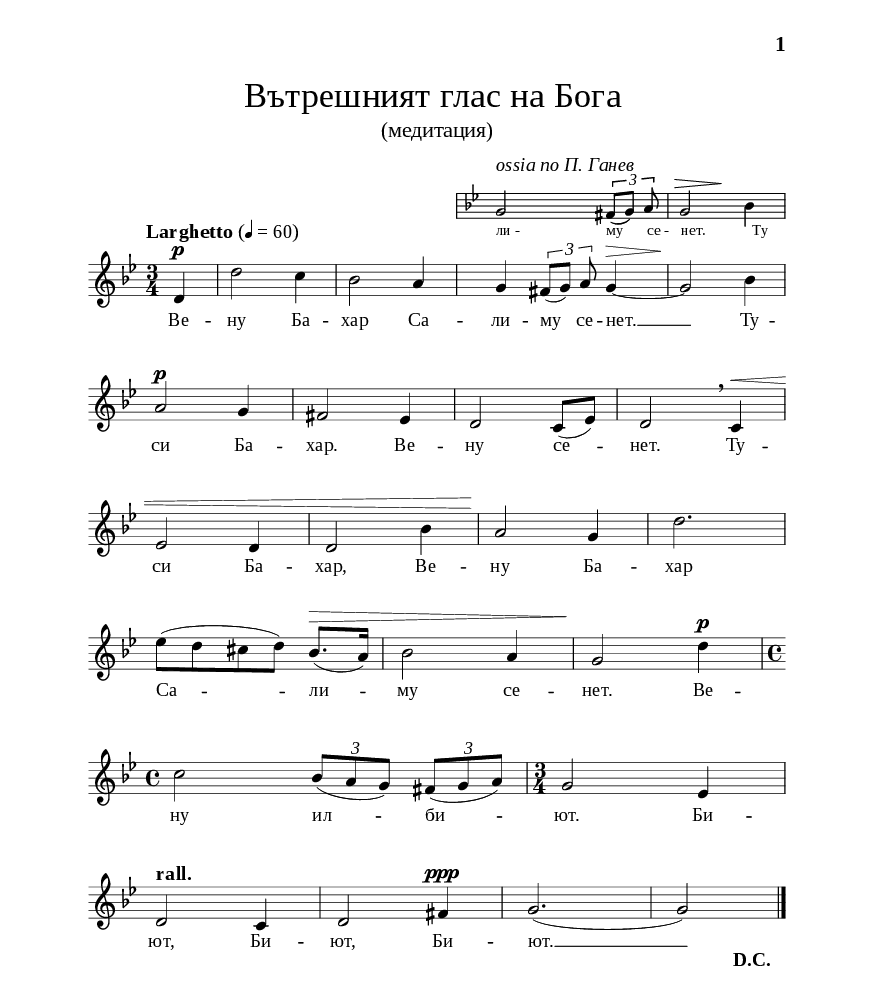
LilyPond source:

\version "2.24.3"

% include paper part and global functions
\include "include/globals.ily"

\bookpart {
  \label #'ref200
  \tocItem \markup "Вътрешният глас на Бога"
  \include "include/bookpart-paper.ily"
  \score {
    \include "include/score-layout.ily"

    \new Staff = main \relative c' {
      \clef treble
      \key g \minor
      \time 3/4
      \tempoFunc "Larghetto" 4 "60"
      \autoBeamOff

      \partial 4
      d4^\p | % 2
      d'2 c4 | % 3
      bes2 a4 | % 4
      <<
        {
          g4 \times 2/3 {
            fis8 ( [g8] ) a8
          }
          g4^\> ~ | % 5
          g2 \! bes4 \break | % 6
        }
        \new Staff \with {
          \override VerticalAxisGroup.default-staff-staff-spacing =
          #'((basic-distance . 9.5)
             (padding . -10))
          \remove "Time_signature_engraver"
          alignAboveContext = #"main"
          fontSize = #-1
          \override StaffSymbol.staff-space = #(magstep -2)
          \override StaffSymbol.thickness = #(magstep -2)
          firstClef = ##f
        }
        {
          \key g \minor
          g2_\markup {  "ли -                      му      се -   нет.            Ту" }  ^\markup { \large \italic "ossia по П. Ганев"}     \times 2/3 {
            fis8 ( [g8] )
            \once \override Hairpin.to-barline = ##f
            \once \override Hairpin.shorten-pair = #'(4 . -4)
            a8^\>
          } |
          g2\! bes4 \break |
        }
      >>
      a2^\p g4 | % 7
      fis2 es4 | % 8
      d2 c8 ( [es8] ) | % 9
      d2 \breathe  c4^\< \break
      es2 d4 | % 11
      d2 bes'4 | % 12
      a2 \!  g4 | % 13
      d'2. \break | % 14
      es8 ( [d8 cis8 d8] )  bes8.^\>  ( [a16] ) | % 15
      bes2 a4 | % 16
      g2 \! d'4^\p \break | % 17
      \time 4/4  c2
      \times 2/3  {
        bes8 [( a8 g8 )]
      }
      \times 2/3  {
        fis8 ( [g8 a8] )
      }
      | % 18
      \time 3/4  g2 es4 \break | % 19
      \tempo "rall." d2 c4 |
      d2 fis4^\ppp | % 21
      g2. ( | % 22
      g2 )\bar "|."
    }

    \addlyrics {
      Ве -- ну Ба
      -- хар Са -- ли -- му  се -- нет. __ Ту -- си Ба --
      хар. Ве -- ну се -- нет. Ту -- си Ба -- хар, Ве
      -- ну Ба -- хар Са -- ли -- му се -- нет. Ве --
      ну ил -- би -- ют. Би -- ют, Би -- ют, Би -- ют. __}

      \header {
        title = \titleFunc #'ref_desc_15 "Вътрешният глас на Бога " "Vătrešnijat glas na Boga"
        subtitle = \markup \normal-text \huge "(медитация)"

      }


      \midi{}

    } % score

    \markup \dc-one "D.C."


  } % bookpart

  % Più mosso
  %
